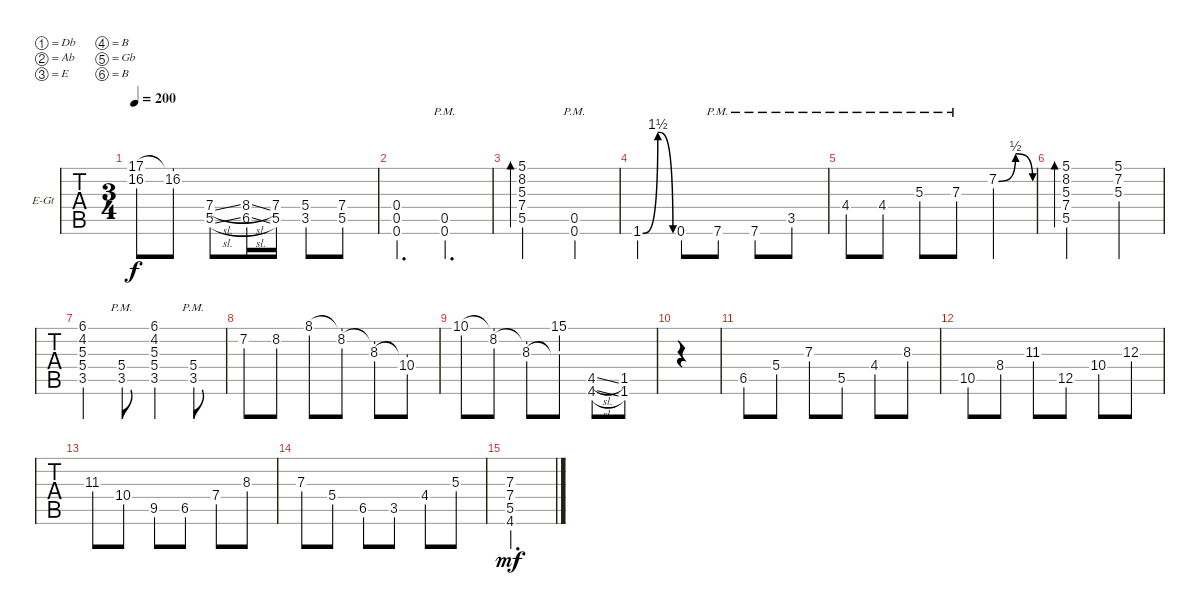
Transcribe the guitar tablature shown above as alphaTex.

\bracketExtendMode groupsimilarinstruments
\firstSystemTrackNameOrientation horizontal
\otherSystemsTrackNameOrientation horizontal
\track ("Electric Guitar 2" "E-Gt") {instrument distortionguitar}
\staff {tabs}
\tuning (Db4 Ab3 E3 B2 Gb2 B1)
\ts (3 4)
\tempo 200
\clef g2
\ks c
(17.1 16.2{t}).8{dy f} (16.2 17.1{t}).8 (7.4{sl} 5.5{sl}).8 (8.4{sl} 6.5{sl}).16 (7.4 5.5).16 (5.4 3.5).8 (7.4 5.5).8 |
(0.6 0.5 0.4).4{d} (0.6{pm} 0.5{pm}).4{d} |
(5.5 7.4 5.3 8.2 5.1).2{bd 120} (0.6{pm} 0.5{pm}).4 |
1.6{be (bendrelease 0 0 9.6 6 20.4 6 30 0)}.4 0.6.8 7.6{pm}.8 7.6{pm}.8 3.5{pm}.8 |
4.4{pm}.8 4.4{pm}.8 5.3{pm}.8 7.3{pm}.8 7.2{be (bendrelease 0 0 10.2 2 20.4 2 30 0)}.4 |
(5.5 7.4 5.3 8.2 5.1).2{bd 120} (5.1 5.3 7.2).4 |
(6.1 4.2 5.3 5.4 3.5).4 (3.5{pm} 5.4{pm}).8 (6.1 4.2 5.3 5.4 3.5).4 (3.5{pm} 5.4{pm}).8 |
7.2.8 8.2.8 8.1.8 (8.2 8.1{t}).8 (8.3 8.2{t}).8 (10.4 8.3{t}).8 |
10.1.8 (8.2 10.1{t}).8 (8.3 8.2{t}).8 (15.1 8.3{t}).8 (4.5{sl} 4.6{sl}).8 (1.5 1.6).8 |
|
6.5.8 5.4.8 7.3.8 5.5.8 4.4.8 8.3.8 |
10.5.8 8.4.8 11.3.8 12.5.8 10.4.8 12.3.8 |
11.3.8 10.4.8 9.5.8 6.5.8 7.4.8 8.3.8 |
7.3.8 5.4.8 6.5.8 3.5.8 4.4.8 5.3.8 |
(7.3 7.4 4.6 5.5).2{d dy mf}
